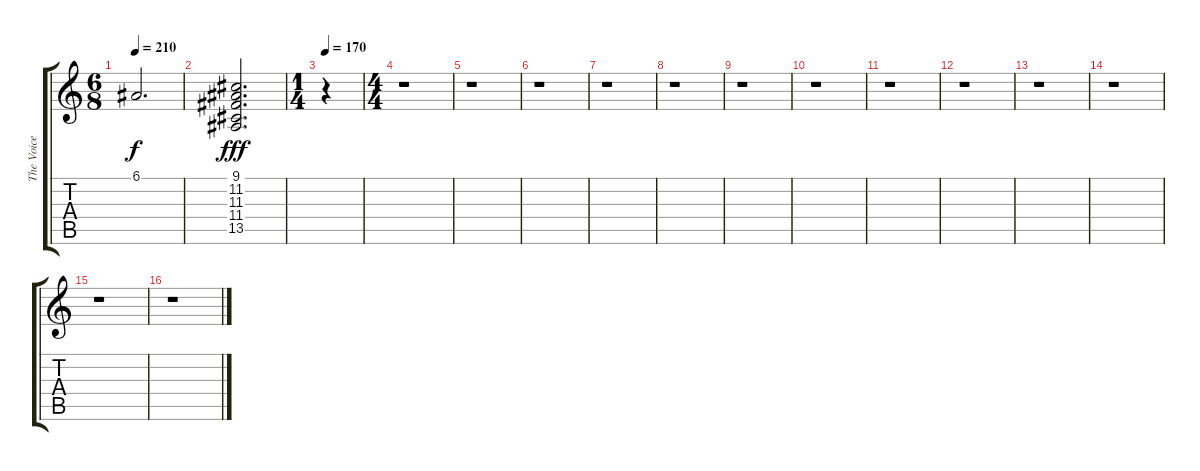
\track ("The Voice of The Music" "The Voice ") {instrument choiraahs}
\staff {score tabs}
\tuning (E4 B3 G3 D3 A2 E2) {hide}
\ts (6 8)
\tempo 210
\clef g2
\ks c
6.1.2{d dy f} |
(9.1 11.2 11.3 11.4 13.5).2{d dy fff} |
\ts (1 4)
\tempo 170
r.4 |
\ts (4 4)
r.1 |
r.1 |
r.1 |
r.1 |
r.1 |
r.1 |
r.1 |
r.1 |
r.1 |
r.1 |
r.1 |
r.1 |
r.1
